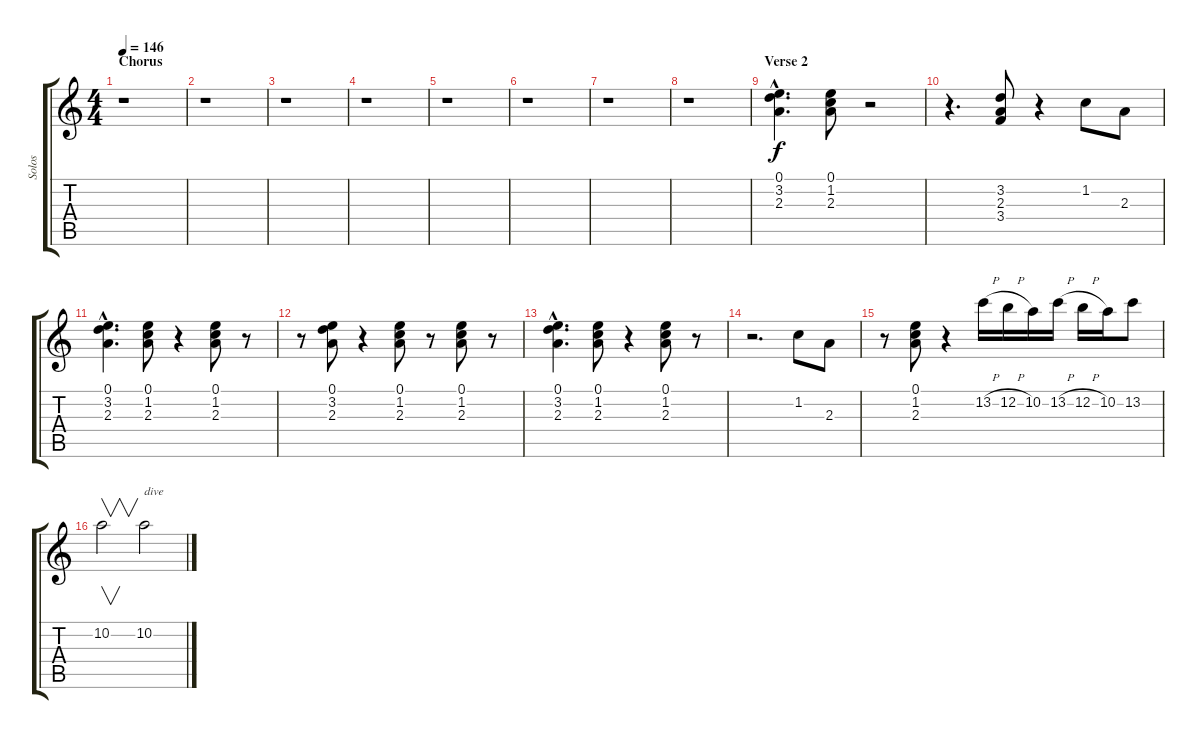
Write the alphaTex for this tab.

\track ("Solos" "Solos") {instrument distortionguitar}
\staff {score tabs}
\tuning (E4 B3 G3 D3 A2 E2) {hide}
\ts (4 4)
\section ("" "Chorus")
\tempo 146
\clef g2
\ks c
r.1{dy f} |
r.1 |
r.1 |
r.1 |
r.1 |
r.1 |
r.1 |
r.1 |
\section ("" "Verse 2")
(0.1{hac} 3.2{hac} 2.3{hac}).4{d volume 13} (0.1 1.2 2.3).8 r.2 |
r.4{d} (3.2 2.3 3.4).8 r.4 1.2.8 2.3.8 |
(0.1{hac} 3.2{hac} 2.3{hac}).4{d} (0.1 1.2 2.3).8 r.4 (0.1 1.2 2.3).8 r.8 |
r.8 (0.1 3.2 2.3).8 r.4 (0.1 1.2 2.3).8 r.8 (0.1 1.2 2.3).8 r.8 |
(0.1{hac} 3.2{hac} 2.3{hac}).4{d} (0.1 1.2 2.3).8 r.4 (0.1 1.2 2.3).8 r.8 |
r.2{d} 1.2.8 2.3.8 |
r.8 (0.1 1.2 2.3).8 r.4 13.2{h}.16 12.2{h}.16 10.2.16 13.2{h}.16 12.2{h}.16 10.2.16 13.2.8 |
10.2.2{v} 10.2{ss}.2{txt "dive"}
